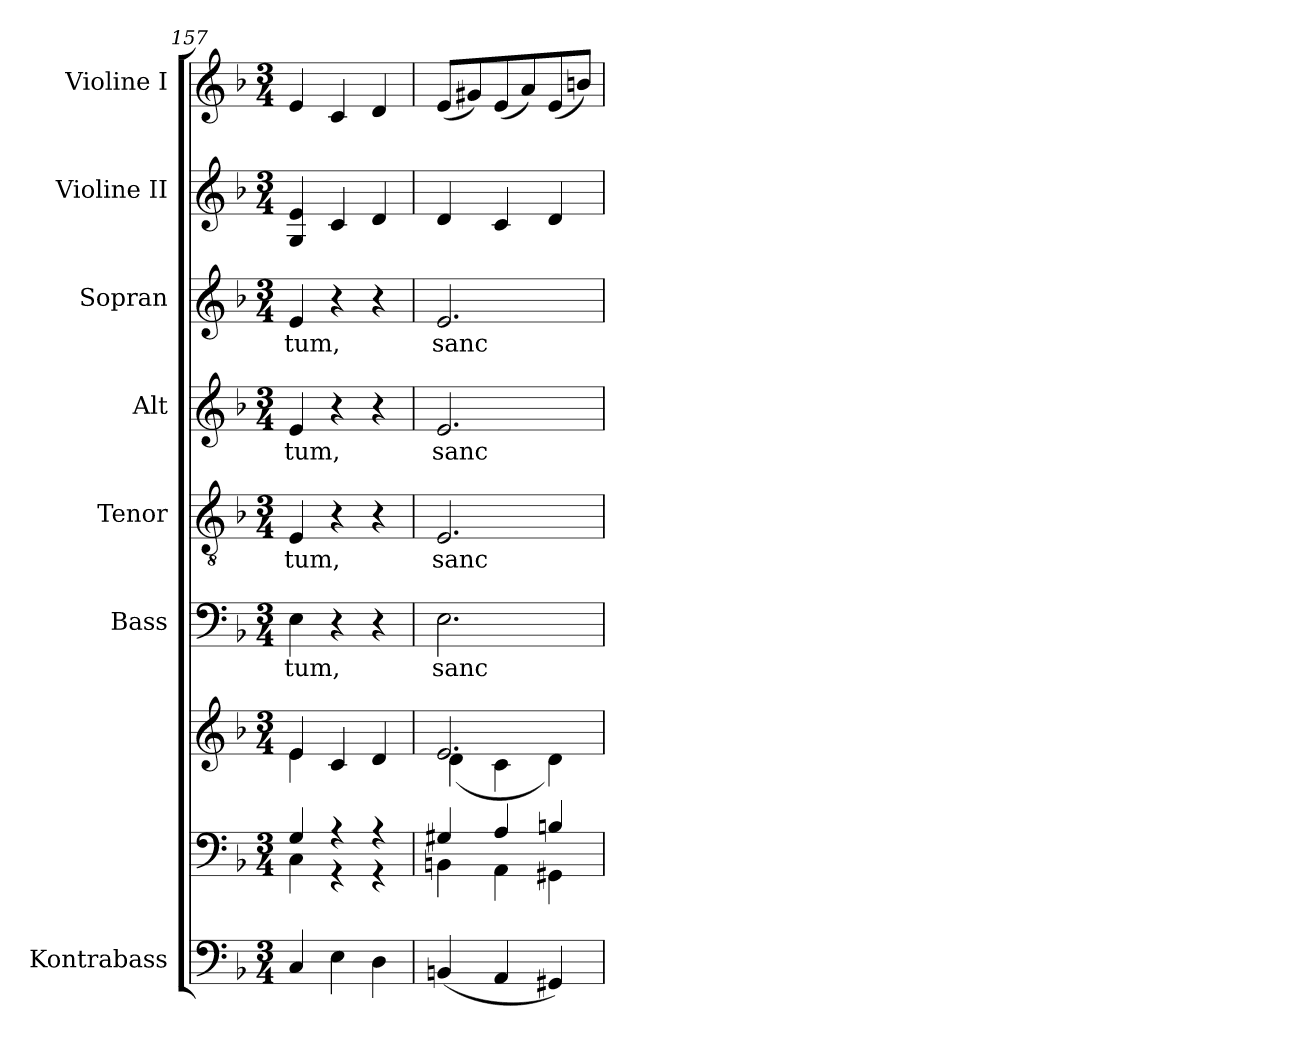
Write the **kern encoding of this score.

**kern	**kern	**kern	**kern	**text	**kern	**text	**kern	**text	**kern	**text	**kern	**kern
*part8	*part7	*part7	*part6	*part6	*part5	*part5	*part4	*part4	*part3	*part3	*part2	*part1
*staff9	*staff8	*staff7	*staff6	*staff6	*staff5	*staff5	*staff4	*staff4	*staff3	*staff3	*staff2	*staff1
*I"Kontrabass	*	*	*I"Bass	*	*I"Tenor	*	*I"Alt	*	*I"Sopran	*	*I"Violine II	*I"Violine I
*I'Kb.	*	*	*I'B.	*	*I'T.	*	*I'A.	*	*I'S.	*	*I'Vl. II	*I'Vl. I
*clefF4	*clefF4	*clefG2	*clefF4	*	*clefGv2	*	*clefG2	*	*clefG2	*	*clefG2	*clefG2
*ITrd7c12	*	*	*	*	*	*	*	*	*	*	*	*
*k[b-]	*k[b-]	*k[b-]	*k[b-]	*	*k[b-]	*	*k[b-]	*	*k[b-]	*	*k[b-]	*k[b-]
*F:	*F:	*F:	*F:	*	*F:	*	*F:	*	*F:	*	*F:	*F:
*M3/4	*M3/4	*M3/4	*M3/4	*	*M3/4	*	*M3/4	*	*M3/4	*	*M3/4	*M3/4
=157	=157	=157	=157	=157	=157	=157	=157	=157	=157	=157	=157	=157
*	*^	*^	*	*	*	*	*	*	*	*	*	*
!	!	!	!	!	!	!LO:LY:b	!	!LO:LY:b	!	!LO:LY:b	!	!LO:LY:b	!	!
4CC/	4G/	4C\	4e/	4e\	4E\	-tum,	4E/	-tum,	4e/	-tum,	4e/	-tum,	4G/ 4e/	4e/
4EE\	4r	4r	4c/	2ryy	4r	.	4r	.	4r	.	4r	.	4c/	4c/
4DD\	4r	4r	4d/	.	4r	.	4r	.	4r	.	4r	.	4d/	4d/
=158	=158	=158	=158	=158	=158	=158	=158	=158	=158	=158	=158	=158	=158	=158
!	!	!	!	!	!	!LO:LY:b	!	!LO:LY:b	!	!LO:LY:b	!	!LO:LY:b	!	!
(<4BBBn/	4G#X/	4BBn\	2.e/	(<4d\	2.E\	sanc-	2.E/	sanc-	2.e/	sanc-	2.e/	sanc-	4d/	(<8e/L
.	.	.	.	.	.	.	.	.	.	.	.	.	.	8g#X/)
4AAA/	4A/	4AA\	.	4c\	.	.	.	.	.	.	.	.	4c/	(<8e/
.	.	.	.	.	.	.	.	.	.	.	.	.	.	8a/)
4GGG#X/)	4Bn/	4GG#X\	.	4d\)	.	.	.	.	.	.	.	.	4d/	(<8e/
.	.	.	.	.	.	.	.	.	.	.	.	.	.	8bn/J)
*	*v	*v	*	*	*	*	*	*	*	*	*	*	*	*
*	*	*v	*v	*	*	*	*	*	*	*	*	*	*
=	=	=	=	=	=	=	=	=	=	=	=	=
*-	*-	*-	*-	*-	*-	*-	*-	*-	*-	*-	*-	*-
